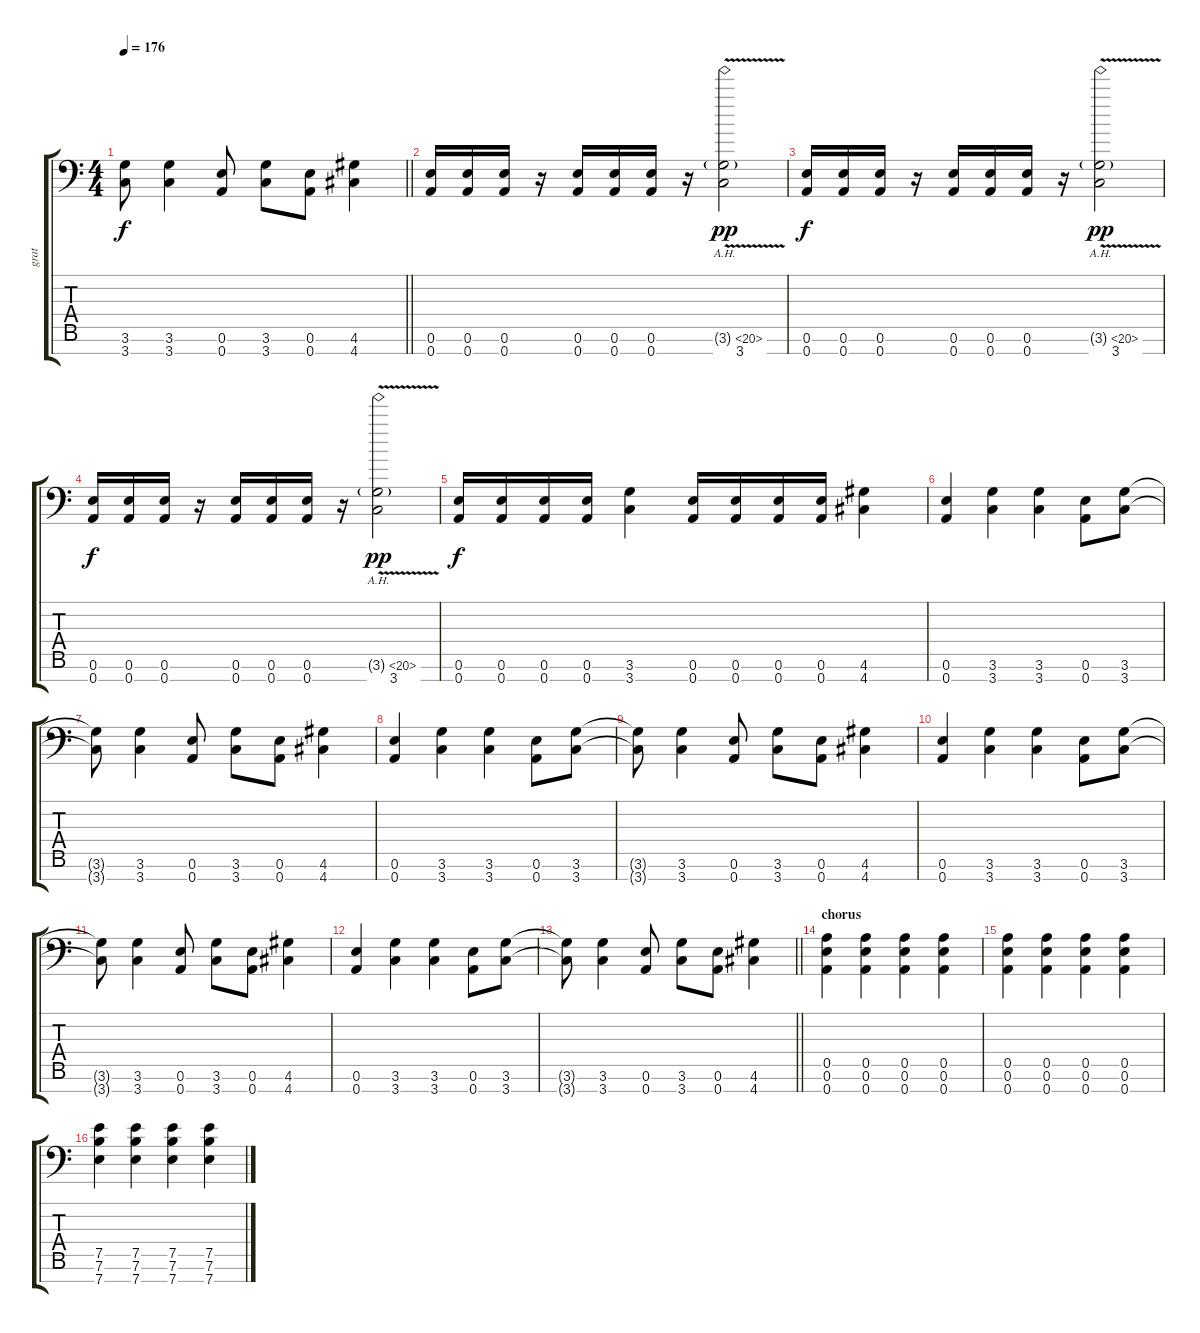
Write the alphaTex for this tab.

\track ("grat" "grat") {instrument distortionguitar}
\staff {score tabs}
\tuning (E4 B3 G3 D3 A2 E2 A1) {hide}
\ts (4 4)
\tempo 176
\clef f4
\barLineRight lightlight
\ks c
(3.6{t} 3.7{t}).8{dy f} (3.6 3.7).4 (0.6 0.7).8 (3.6 3.7).8 (0.6 0.7).8 (4.6 4.7).4 |
(0.6 0.7).16 (0.6 0.7).16 (0.6 0.7).16 r.16 (0.6 0.7).16 (0.6 0.7).16 (0.6 0.7).16 r.16 (3.6{ah 17 v g} 3.7).2{dy pp} |
(0.6 0.7).16{dy f} (0.6 0.7).16 (0.6 0.7).16 r.16 (0.6 0.7).16 (0.6 0.7).16 (0.6 0.7).16 r.16 (3.6{ah 17 v g} 3.7).2{dy pp} |
(0.6 0.7).16{dy f} (0.6 0.7).16 (0.6 0.7).16 r.16 (0.6 0.7).16 (0.6 0.7).16 (0.6 0.7).16 r.16 (3.6{ah 17 v g} 3.7).2{dy pp} |
(0.6 0.7).16{dy f} (0.6 0.7).16 (0.6 0.7).16 (0.6 0.7).16 (3.6 3.7).4 (0.6 0.7).16 (0.6 0.7).16 (0.6 0.7).16 (0.6 0.7).16 (4.6 4.7).4 |
(0.6 0.7).4 (3.6 3.7).4 (3.6 3.7).4 (0.6 0.7).8 (3.6 3.7).8 |
(3.6{t} 3.7{t}).8 (3.6 3.7).4 (0.6 0.7).8 (3.6 3.7).8 (0.6 0.7).8 (4.6 4.7).4 |
(0.6 0.7).4 (3.6 3.7).4 (3.6 3.7).4 (0.6 0.7).8 (3.6 3.7).8 |
(3.6{t} 3.7{t}).8 (3.6 3.7).4 (0.6 0.7).8 (3.6 3.7).8 (0.6 0.7).8 (4.6 4.7).4 |
(0.6 0.7).4 (3.6 3.7).4 (3.6 3.7).4 (0.6 0.7).8 (3.6 3.7).8 |
(3.6{t} 3.7{t}).8 (3.6 3.7).4 (0.6 0.7).8 (3.6 3.7).8 (0.6 0.7).8 (4.6 4.7).4 |
(0.6 0.7).4 (3.6 3.7).4 (3.6 3.7).4 (0.6 0.7).8 (3.6 3.7).8 |
\barLineRight lightlight
(3.6{t} 3.7{t}).8 (3.6 3.7).4 (0.6 0.7).8 (3.6 3.7).8 (0.6 0.7).8 (4.6 4.7).4 |
\section ("" "chorus")
(0.5 0.6 0.7).4 (0.5 0.6 0.7).4 (0.5 0.6 0.7).4 (0.5 0.6 0.7).4 |
(0.5 0.6 0.7).4 (0.5 0.6 0.7).4 (0.5 0.6 0.7).4 (0.5 0.6 0.7).4 |
(7.5 7.6 7.7).4 (7.5 7.6 7.7).4 (7.5 7.6 7.7).4 (7.5 7.6 7.7).4
